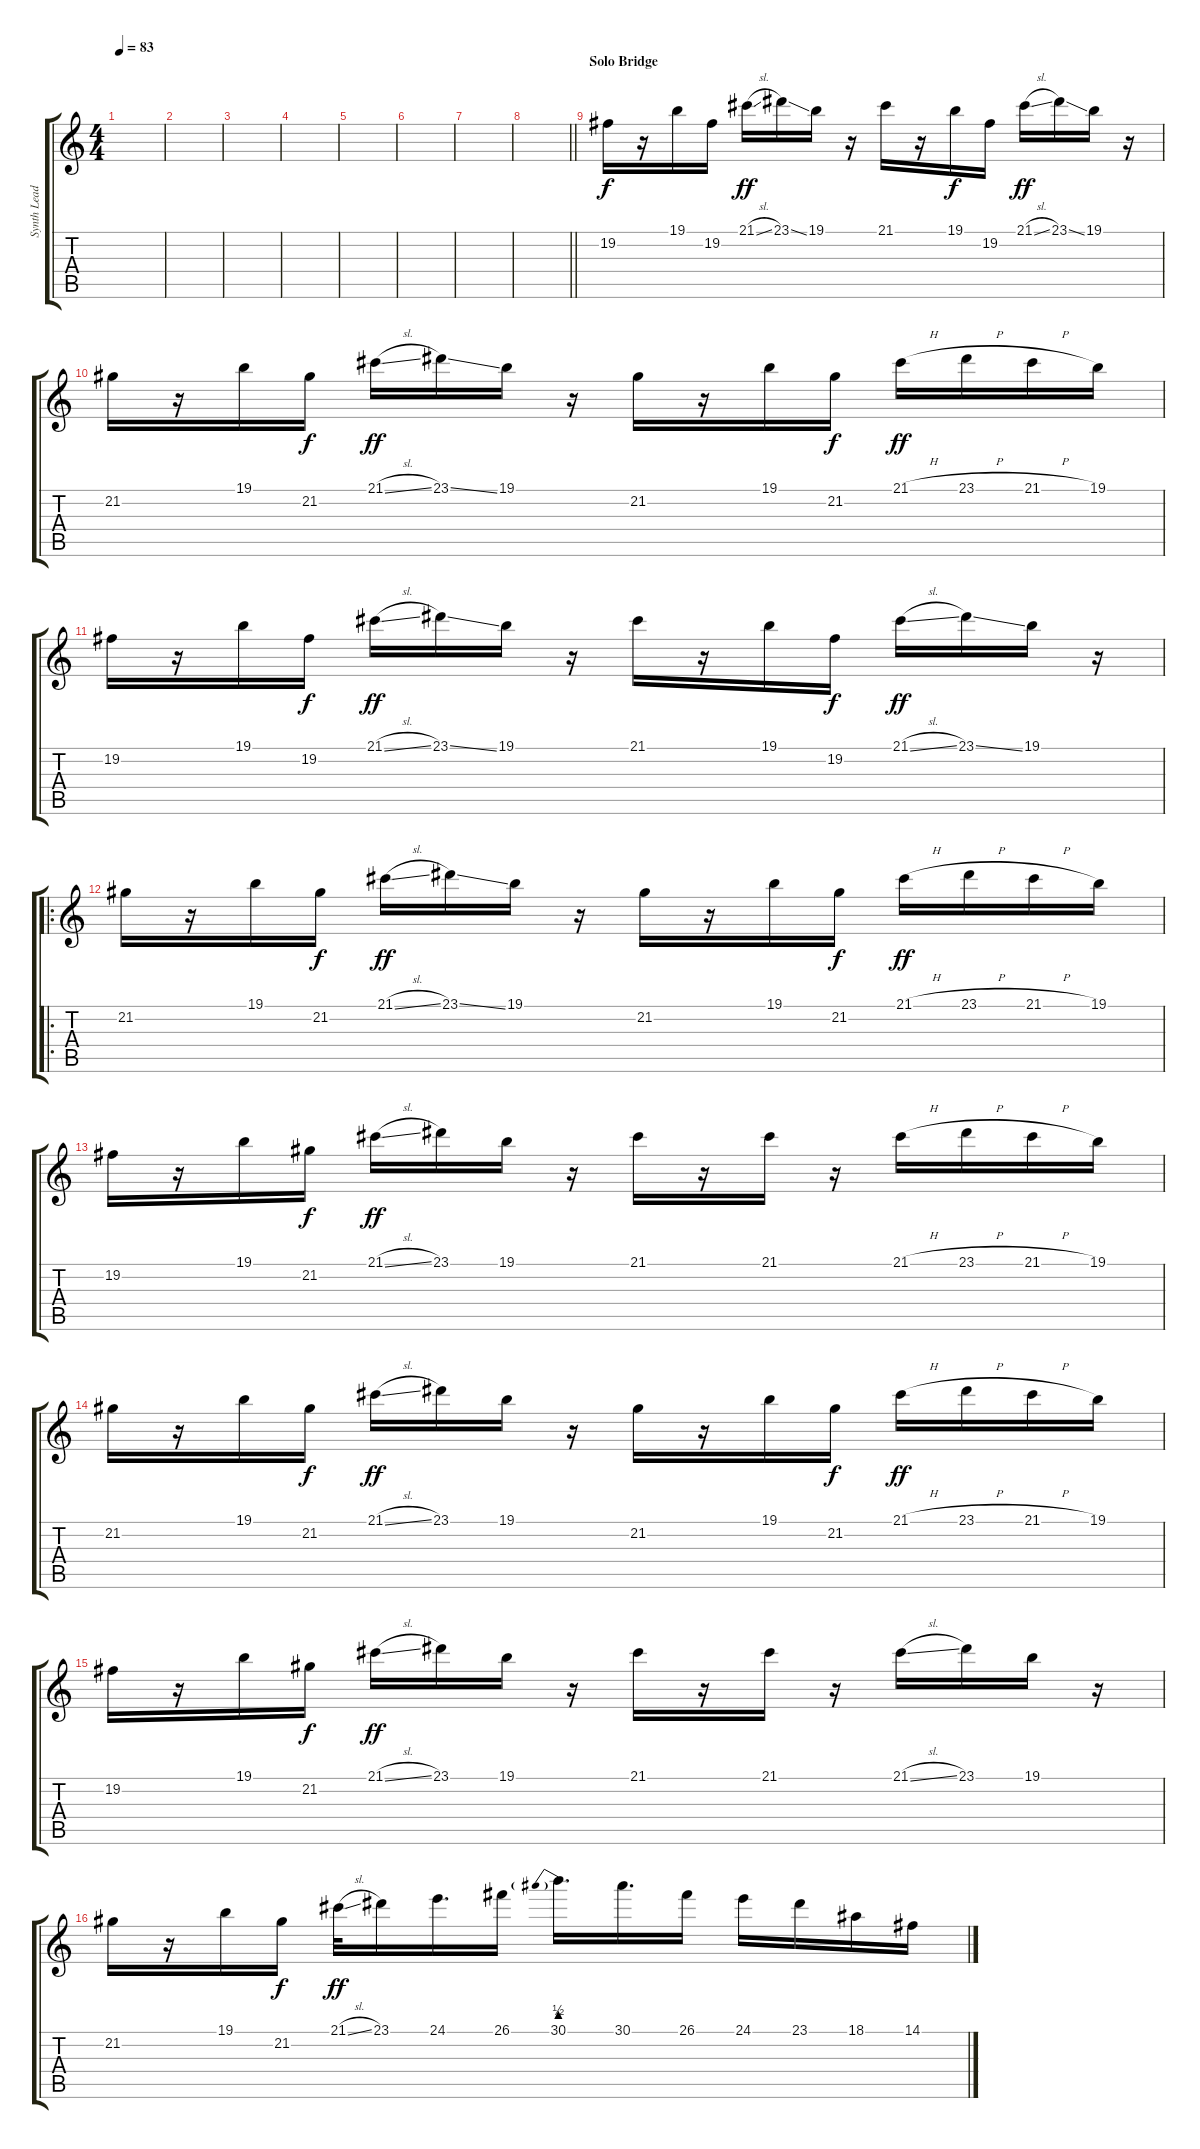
\track ("Synth Lead" "Synth Lead") {instrument synthvoice}
\staff {score tabs}
\tuning (E4 B3 G3 D3 A2 E2) {hide}
\ts (4 4)
\tempo 83
\clef g2
\ks c
|
|
|
|
|
|
|
\barLineRight lightlight
|
\section ("" "Solo Bridge")
19.2.16 r.16 19.1.16 19.2.16{dy f} 21.1{sl}.16{dy ff} 23.1{ss}.16 19.1.16 r.16 21.1.16 r.16 19.1.16{dy f} 19.2.16 21.1{sl}.16{dy ff} 23.1{ss}.16 19.1.16 r.16 |
21.2.16 r.16 19.1.16 21.2.16{dy f} 21.1{sl}.16{dy ff} 23.1{ss}.16 19.1.16 r.16 21.2.16 r.16 19.1.16 21.2.16{dy f} 21.1{h}.16{dy ff} 23.1{h}.16 21.1{h}.16 19.1.16 |
19.2.16 r.16 19.1.16 19.2.16{dy f} 21.1{sl}.16{dy ff} 23.1{ss}.16 19.1.16 r.16 21.1.16 r.16 19.1.16 19.2.16{dy f} 21.1{sl}.16{dy ff} 23.1{ss}.16 19.1.16 r.16 |
\ro
21.2.16 r.16 19.1.16 21.2.16{dy f} 21.1{sl}.16{dy ff} 23.1{ss}.16 19.1.16 r.16 21.2.16 r.16 19.1.16 21.2.16{dy f} 21.1{h}.16{dy ff} 23.1{h}.16 21.1{h}.16 19.1.16 |
19.2.16 r.16 19.1.16 21.2.16{dy f} 21.1{sl}.16{dy ff} 23.1.16 19.1.16 r.16 21.1.16 r.16 21.1.16 r.16 21.1{h}.16 23.1{h}.16 21.1{h}.16 19.1.16 |
21.2.16 r.16 19.1.16 21.2.16{dy f} 21.1{sl}.16{dy ff} 23.1.16 19.1.16 r.16 21.2.16 r.16 19.1.16 21.2.16{dy f} 21.1{h}.16{dy ff} 23.1{h}.16 21.1{h}.16 19.1.16 |
19.2.16 r.16 19.1.16 21.2.16{dy f} 21.1{sl}.16{dy ff} 23.1.16 19.1.16 r.16 21.1.16 r.16 21.1.16 r.16 21.1{sl}.16 23.1.16 19.1.16 r.16 |
21.2.16 r.16 19.1.16 21.2.16{dy f} 21.1{sl}.32{dy ff} 23.1.16 24.1.16{d} 26.1.16 30.1{be (prebend 0 2 60 2)}.16{d} 30.1.16{d} 26.1.16 24.1.16 23.1.16 18.1.16 14.1.16
